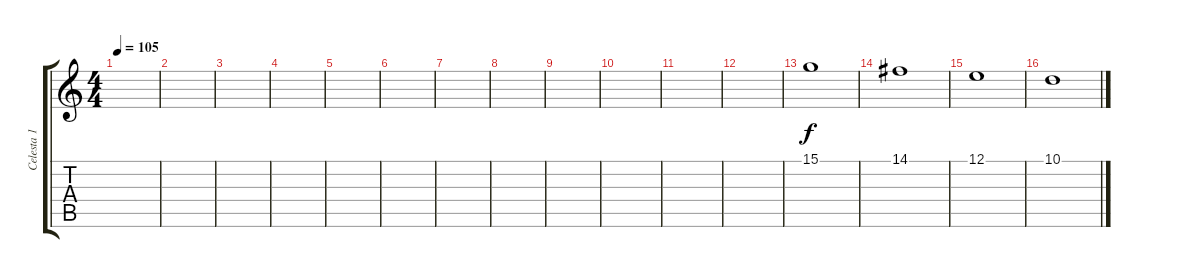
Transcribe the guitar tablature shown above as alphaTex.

\track ("Celesta 1" "Celesta 1") {instrument celesta}
\staff {score tabs}
\tuning (E4 B3 G3 D3 A2 E2) {hide}
\ts (4 4)
\tempo 105
\clef g2
\ks c
|
|
|
|
|
|
|
|
|
|
|
|
15.1.1 |
14.1.1 |
12.1.1 |
10.1.1
